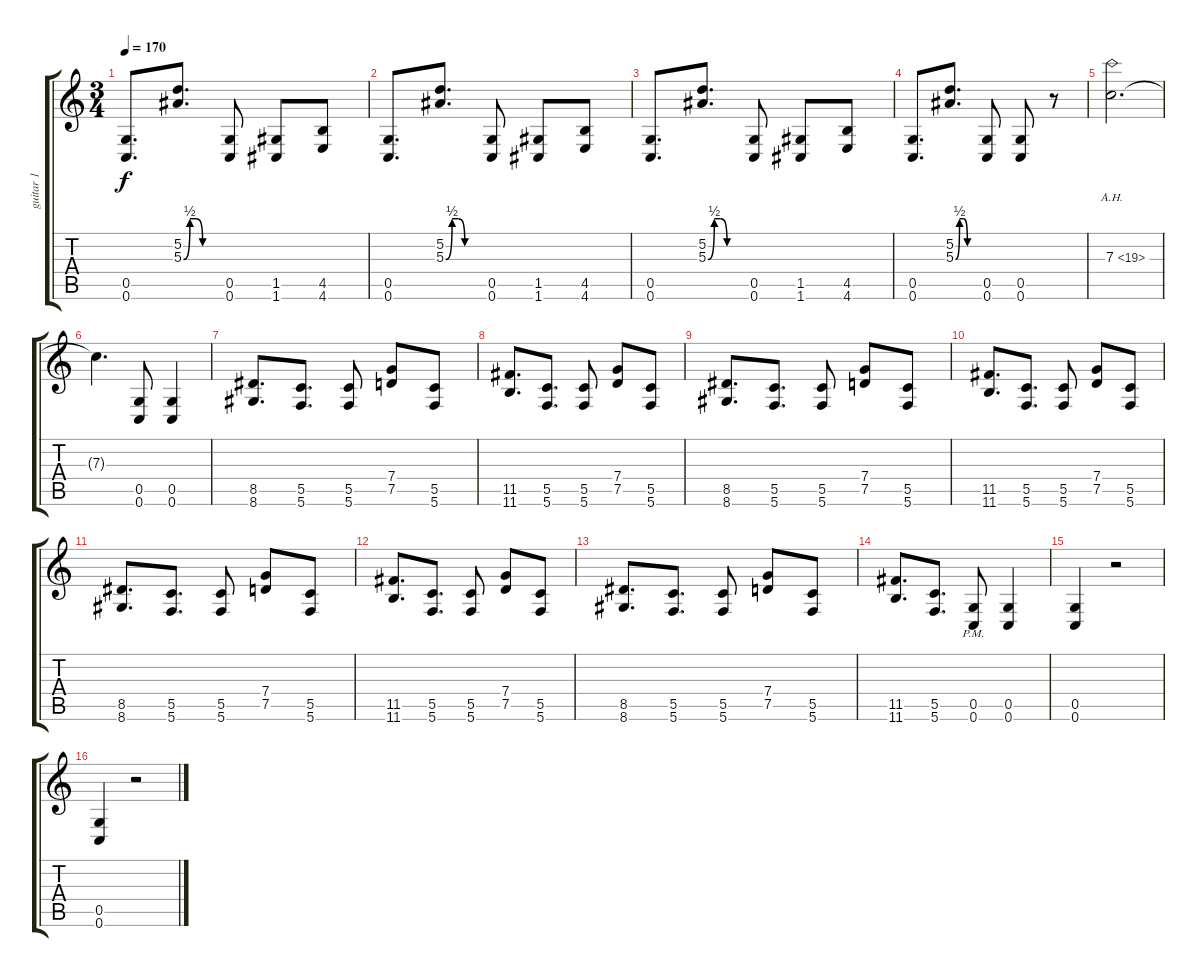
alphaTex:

\track ("guitar 1" "guitar 1") {instrument distortionguitar}
\staff {score tabs}
\tuning (D4 A3 F3 C3 G2 C2) {hide}
\ts (3 4)
\tempo 170
\clef g2
\ks c
(0.5 0.6).8{d dy f} (5.2 5.3{be (custom 0 0 10 2 20 2 30 0 60 0)}).8{d} (0.5 0.6).8 (1.5 1.6).8 (4.5 4.6).8 |
(0.5 0.6).8{d} (5.2 5.3{be (custom 0 0 10 2 20 2 30 0 60 0)}).8{d} (0.5 0.6).8 (1.5 1.6).8 (4.5 4.6).8 |
(0.5 0.6).8{d} (5.2 5.3{be (custom 0 0 10 2 20 2 30 0 60 0)}).8{d} (0.5 0.6).8 (1.5 1.6).8 (4.5 4.6).8 |
(0.5 0.6).8{d} (5.2 5.3{be (custom 0 0 10 2 20 2 30 0 60 0)}).8{d} (0.5 0.6).8 (0.5 0.6).8 r.8 |
7.3{ah 12}.2{d instrument guitarharmonics} |
7.3{t}.4{d} (0.5 0.6).8{instrument distortionguitar} (0.5 0.6).4 |
(8.5 8.6).8{d} (5.5 5.6).8{d} (5.5 5.6).8 (7.4 7.5).8 (5.5 5.6).8 |
(11.5 11.6).8{d} (5.5 5.6).8{d} (5.5 5.6).8 (7.4 7.5).8 (5.5 5.6).8 |
(8.5 8.6).8{d} (5.5 5.6).8{d} (5.5 5.6).8 (7.4 7.5).8 (5.5 5.6).8 |
(11.5 11.6).8{d} (5.5 5.6).8{d} (5.5 5.6).8 (7.4 7.5).8 (5.5 5.6).8 |
(8.5 8.6).8{d} (5.5 5.6).8{d} (5.5 5.6).8 (7.4 7.5).8 (5.5 5.6).8 |
(11.5 11.6).8{d} (5.5 5.6).8{d} (5.5 5.6).8 (7.4 7.5).8 (5.5 5.6).8 |
(8.5 8.6).8{d} (5.5 5.6).8{d} (5.5 5.6).8 (7.4 7.5).8 (5.5 5.6).8 |
(11.5 11.6).8{d} (5.5 5.6).8{d} (0.5{pm} 0.6{pm}).8 (0.5 0.6).4 |
(0.5 0.6).4 r.2 |
(0.5 0.6).4 r.2
